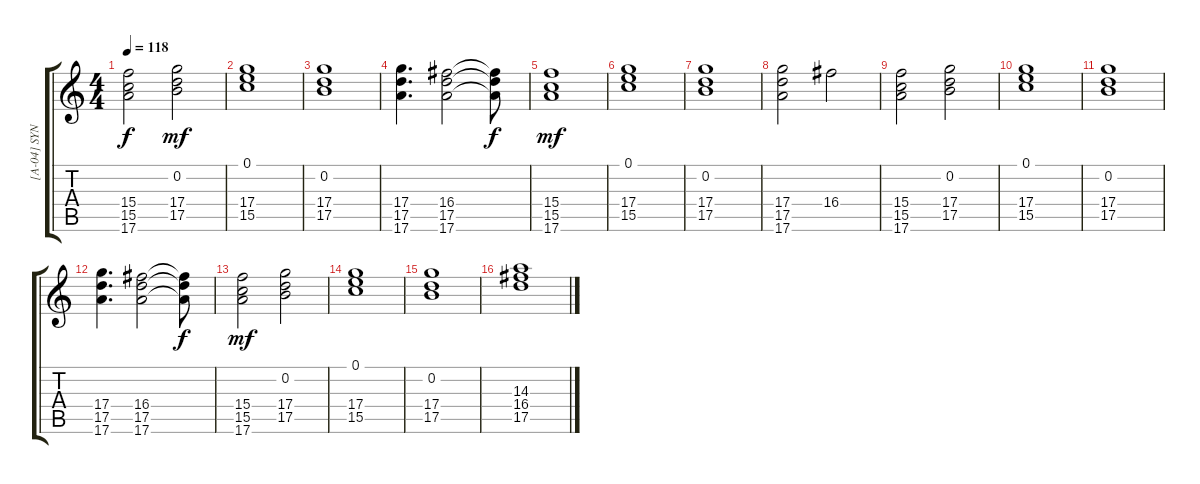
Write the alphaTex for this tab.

\track ("[A-04] SYNTH" "[A-04] SYN") {instrument electricguitarmuted}
\staff {score tabs}
\tuning (E4 B3 G3 D3 A2 E2) {hide}
\ts (4 4)
\tempo 118
\clef g2
\ks c
(15.4{t} 15.5{t} 17.6{t}).2{dy f} (0.2 17.4 17.5).2{dy mf} |
(0.1 17.4 15.5).1 |
(0.2 17.4 17.5).1 |
(17.4 17.5 17.6).4{d} (16.4 17.5 17.6).2 (16.4{t} 17.5{t} 17.6{t}).8{dy f} |
(15.4 15.5 17.6).1{dy mf} |
(0.1 17.4 15.5).1 |
(0.2 17.4 17.5).1 |
(17.4 17.5 17.6).2 16.4.2 |
(15.4 15.5 17.6).2 (0.2 17.4 17.5).2 |
(0.1 17.4 15.5).1 |
(0.2 17.4 17.5).1 |
(17.4 17.5 17.6).4{d} (16.4 17.5 17.6).2 (16.4{t} 17.5{t} 17.6{t}).8{dy f} |
(15.4 15.5 17.6).2{dy mf} (0.2 17.4 17.5).2 |
(0.1 17.4 15.5).1 |
(0.2 17.4 17.5).1 |
(14.3 16.4 17.5).1
